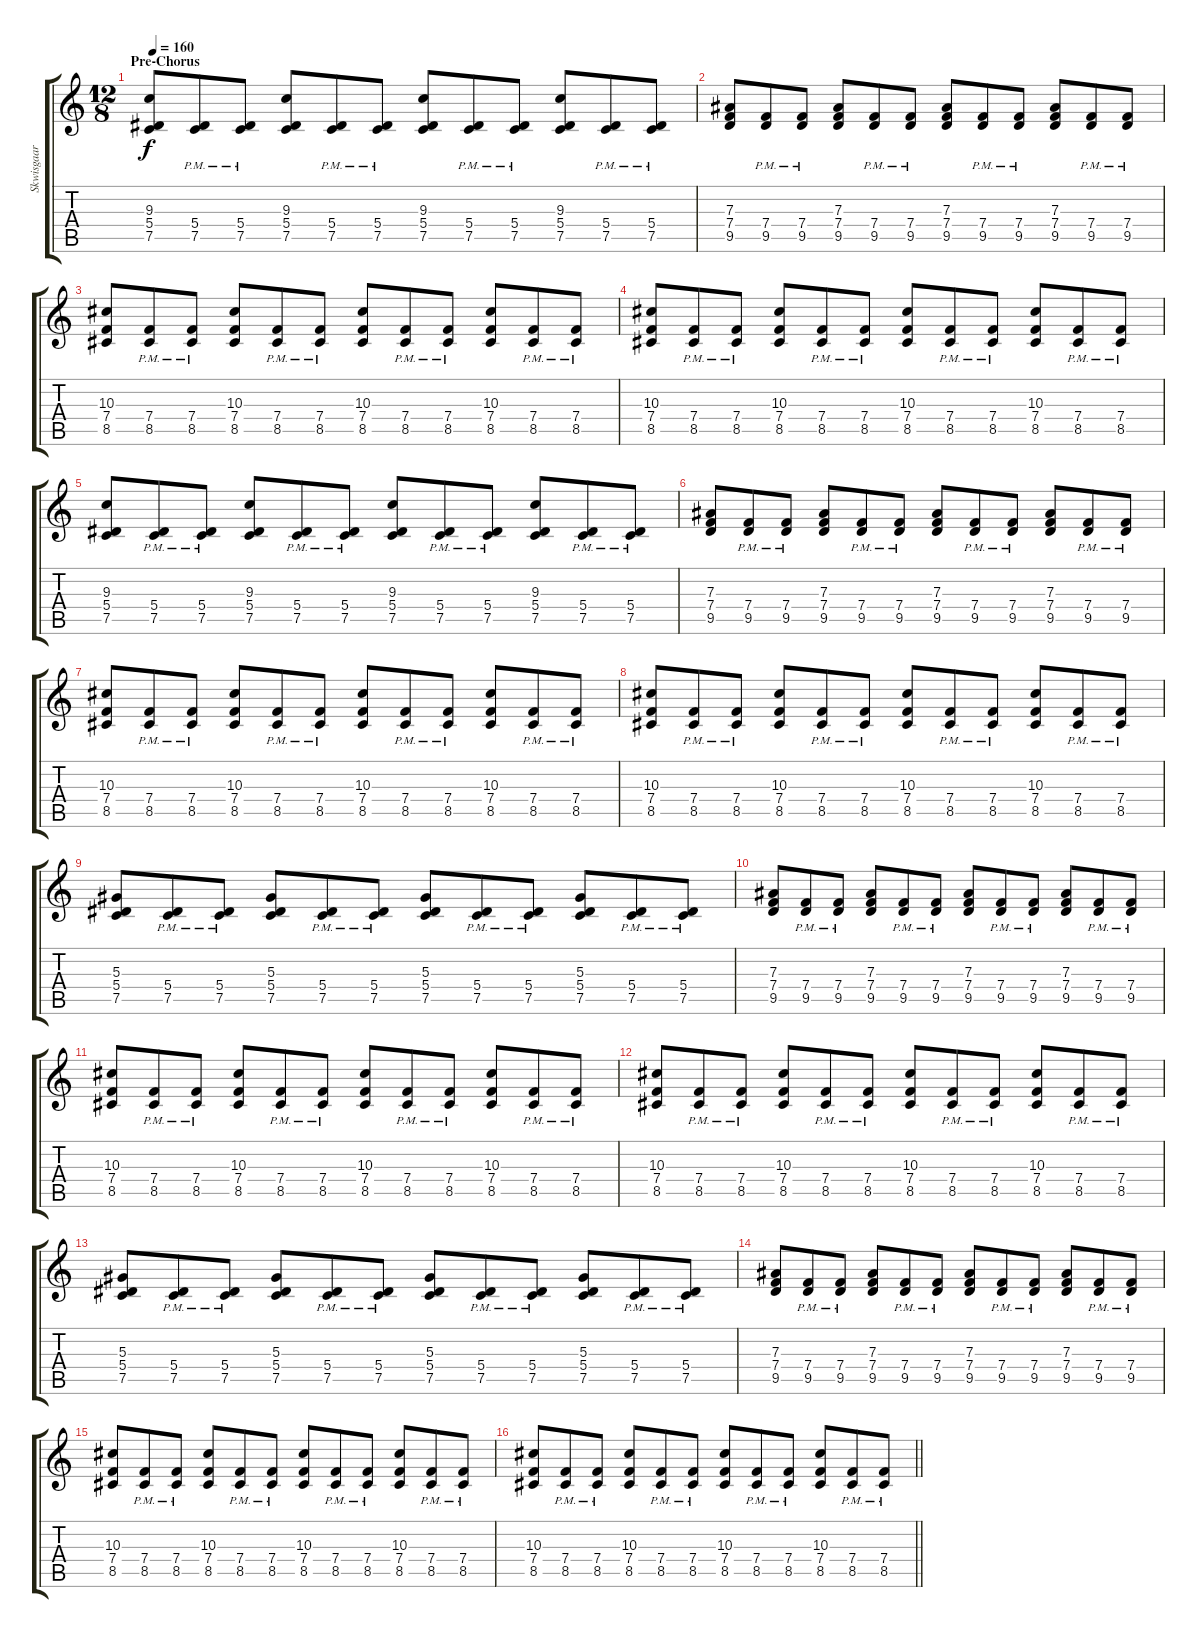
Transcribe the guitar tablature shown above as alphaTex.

\track ("Skwisgaar Skwigelf (Lead Guitar 1)" "Skwisgaar ") {instrument distortionguitar}
\staff {score tabs}
\tuning (C4 G3 Eb3 Bb2 F2 C2) {hide}
\ts (12 8)
\section ("" "Pre-Chorus")
\tempo 160
\clef g2
\ks c
(9.3 5.4 7.5).8{dy f} (5.4{pm} 7.5{pm}).8 (5.4{pm} 7.5{pm}).8 (9.3 5.4 7.5).8 (5.4{pm} 7.5{pm}).8 (5.4{pm} 7.5{pm}).8 (9.3 5.4 7.5).8 (5.4{pm} 7.5{pm}).8 (5.4{pm} 7.5{pm}).8 (9.3 5.4 7.5).8 (5.4{pm} 7.5{pm}).8 (5.4{pm} 7.5{pm}).8 |
(7.3 7.4 9.5).8 (7.4{pm} 9.5{pm}).8 (7.4{pm} 9.5{pm}).8 (7.3 7.4 9.5).8 (7.4{pm} 9.5{pm}).8 (7.4{pm} 9.5{pm}).8 (7.3 7.4 9.5).8 (7.4{pm} 9.5{pm}).8 (7.4{pm} 9.5{pm}).8 (7.3 7.4 9.5).8 (7.4{pm} 9.5{pm}).8 (7.4{pm} 9.5{pm}).8 |
(10.3 7.4 8.5).8 (7.4{pm} 8.5{pm}).8 (7.4{pm} 8.5{pm}).8 (10.3 7.4 8.5).8 (7.4{pm} 8.5{pm}).8 (7.4{pm} 8.5{pm}).8 (10.3 7.4 8.5).8 (7.4{pm} 8.5{pm}).8 (7.4{pm} 8.5{pm}).8 (10.3 7.4 8.5).8 (7.4{pm} 8.5{pm}).8 (7.4{pm} 8.5{pm}).8 |
(10.3 7.4 8.5).8 (7.4{pm} 8.5{pm}).8 (7.4{pm} 8.5{pm}).8 (10.3 7.4 8.5).8 (7.4{pm} 8.5{pm}).8 (7.4{pm} 8.5{pm}).8 (10.3 7.4 8.5).8 (7.4{pm} 8.5{pm}).8 (7.4{pm} 8.5{pm}).8 (10.3 7.4 8.5).8 (7.4{pm} 8.5{pm}).8 (7.4{pm} 8.5{pm}).8 |
(9.3 5.4 7.5).8 (5.4{pm} 7.5{pm}).8 (5.4{pm} 7.5{pm}).8 (9.3 5.4 7.5).8 (5.4{pm} 7.5{pm}).8 (5.4{pm} 7.5{pm}).8 (9.3 5.4 7.5).8 (5.4{pm} 7.5{pm}).8 (5.4{pm} 7.5{pm}).8 (9.3 5.4 7.5).8 (5.4{pm} 7.5{pm}).8 (5.4{pm} 7.5{pm}).8 |
(7.3 7.4 9.5).8 (7.4{pm} 9.5{pm}).8 (7.4{pm} 9.5{pm}).8 (7.3 7.4 9.5).8 (7.4{pm} 9.5{pm}).8 (7.4{pm} 9.5{pm}).8 (7.3 7.4 9.5).8 (7.4{pm} 9.5{pm}).8 (7.4{pm} 9.5{pm}).8 (7.3 7.4 9.5).8 (7.4{pm} 9.5{pm}).8 (7.4{pm} 9.5{pm}).8 |
(10.3 7.4 8.5).8 (7.4{pm} 8.5{pm}).8 (7.4{pm} 8.5{pm}).8 (10.3 7.4 8.5).8 (7.4{pm} 8.5{pm}).8 (7.4{pm} 8.5{pm}).8 (10.3 7.4 8.5).8 (7.4{pm} 8.5{pm}).8 (7.4{pm} 8.5{pm}).8 (10.3 7.4 8.5).8 (7.4{pm} 8.5{pm}).8 (7.4{pm} 8.5{pm}).8 |
(10.3 7.4 8.5).8 (7.4{pm} 8.5{pm}).8 (7.4{pm} 8.5{pm}).8 (10.3 7.4 8.5).8 (7.4{pm} 8.5{pm}).8 (7.4{pm} 8.5{pm}).8 (10.3 7.4 8.5).8 (7.4{pm} 8.5{pm}).8 (7.4{pm} 8.5{pm}).8 (10.3 7.4 8.5).8 (7.4{pm} 8.5{pm}).8 (7.4{pm} 8.5{pm}).8 |
(5.3 5.4 7.5).8 (5.4{pm} 7.5{pm}).8 (5.4{pm} 7.5{pm}).8 (5.3 5.4 7.5).8 (5.4{pm} 7.5{pm}).8 (5.4{pm} 7.5{pm}).8 (5.3 5.4 7.5).8 (5.4{pm} 7.5{pm}).8 (5.4{pm} 7.5{pm}).8 (5.3 5.4 7.5).8 (5.4{pm} 7.5{pm}).8 (5.4{pm} 7.5{pm}).8 |
(7.3 7.4 9.5).8 (7.4{pm} 9.5{pm}).8 (7.4{pm} 9.5{pm}).8 (7.3 7.4 9.5).8 (7.4{pm} 9.5{pm}).8 (7.4{pm} 9.5{pm}).8 (7.3 7.4 9.5).8 (7.4{pm} 9.5{pm}).8 (7.4{pm} 9.5{pm}).8 (7.3 7.4 9.5).8 (7.4{pm} 9.5{pm}).8 (7.4{pm} 9.5{pm}).8 |
(10.3 7.4 8.5).8 (7.4{pm} 8.5{pm}).8 (7.4{pm} 8.5{pm}).8 (10.3 7.4 8.5).8 (7.4{pm} 8.5{pm}).8 (7.4{pm} 8.5{pm}).8 (10.3 7.4 8.5).8 (7.4{pm} 8.5{pm}).8 (7.4{pm} 8.5{pm}).8 (10.3 7.4 8.5).8 (7.4{pm} 8.5{pm}).8 (7.4{pm} 8.5{pm}).8 |
(10.3 7.4 8.5).8 (7.4{pm} 8.5{pm}).8 (7.4{pm} 8.5{pm}).8 (10.3 7.4 8.5).8 (7.4{pm} 8.5{pm}).8 (7.4{pm} 8.5{pm}).8 (10.3 7.4 8.5).8 (7.4{pm} 8.5{pm}).8 (7.4{pm} 8.5{pm}).8 (10.3 7.4 8.5).8 (7.4{pm} 8.5{pm}).8 (7.4{pm} 8.5{pm}).8 |
(5.3 5.4 7.5).8 (5.4{pm} 7.5{pm}).8 (5.4{pm} 7.5{pm}).8 (5.3 5.4 7.5).8 (5.4{pm} 7.5{pm}).8 (5.4{pm} 7.5{pm}).8 (5.3 5.4 7.5).8 (5.4{pm} 7.5{pm}).8 (5.4{pm} 7.5{pm}).8 (5.3 5.4 7.5).8 (5.4{pm} 7.5{pm}).8 (5.4{pm} 7.5{pm}).8 |
(7.3 7.4 9.5).8 (7.4{pm} 9.5{pm}).8 (7.4{pm} 9.5{pm}).8 (7.3 7.4 9.5).8 (7.4{pm} 9.5{pm}).8 (7.4{pm} 9.5{pm}).8 (7.3 7.4 9.5).8 (7.4{pm} 9.5{pm}).8 (7.4{pm} 9.5{pm}).8 (7.3 7.4 9.5).8 (7.4{pm} 9.5{pm}).8 (7.4{pm} 9.5{pm}).8 |
(10.3 7.4 8.5).8 (7.4{pm} 8.5{pm}).8 (7.4{pm} 8.5{pm}).8 (10.3 7.4 8.5).8 (7.4{pm} 8.5{pm}).8 (7.4{pm} 8.5{pm}).8 (10.3 7.4 8.5).8 (7.4{pm} 8.5{pm}).8 (7.4{pm} 8.5{pm}).8 (10.3 7.4 8.5).8 (7.4{pm} 8.5{pm}).8 (7.4{pm} 8.5{pm}).8 |
\barLineRight lightlight
(10.3 7.4 8.5).8 (7.4{pm} 8.5{pm}).8 (7.4{pm} 8.5{pm}).8 (10.3 7.4 8.5).8 (7.4{pm} 8.5{pm}).8 (7.4{pm} 8.5{pm}).8 (10.3 7.4 8.5).8 (7.4{pm} 8.5{pm}).8 (7.4{pm} 8.5{pm}).8 (10.3 7.4 8.5).8 (7.4{pm} 8.5{pm}).8 (7.4{pm} 8.5{pm}).8
